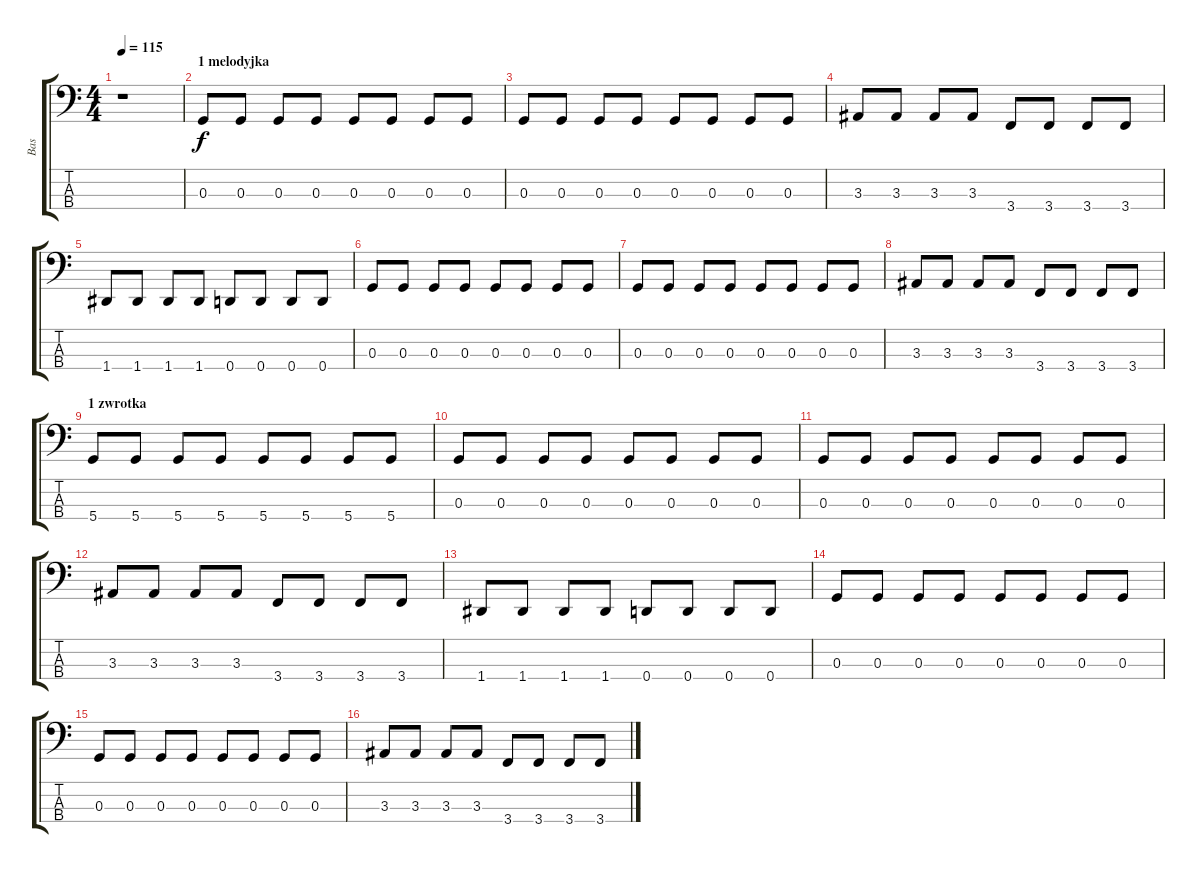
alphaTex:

\track ("Bas" "Bas") {instrument electricbassfinger}
\staff {score tabs}
\tuning (F2 C2 G1 D1) {hide}
\ts (4 4)
\tempo 115
\clef f4
\ks c
r.1{dy f} |
\section ("" "1 melodyjka")
0.3.8 0.3.8 0.3.8 0.3.8 0.3.8 0.3.8 0.3.8 0.3.8 |
0.3.8 0.3.8 0.3.8 0.3.8 0.3.8 0.3.8 0.3.8 0.3.8 |
3.3.8 3.3.8 3.3.8 3.3.8 3.4.8 3.4.8 3.4.8 3.4.8 |
1.4.8 1.4.8 1.4.8 1.4.8 0.4.8 0.4.8 0.4.8 0.4.8 |
0.3.8 0.3.8 0.3.8 0.3.8 0.3.8 0.3.8 0.3.8 0.3.8 |
0.3.8 0.3.8 0.3.8 0.3.8 0.3.8 0.3.8 0.3.8 0.3.8 |
3.3.8 3.3.8 3.3.8 3.3.8 3.4.8 3.4.8 3.4.8 3.4.8 |
\section ("" "1 zwrotka")
5.4.8 5.4.8 5.4.8 5.4.8 5.4.8 5.4.8 5.4.8 5.4.8 |
0.3.8 0.3.8 0.3.8 0.3.8 0.3.8 0.3.8 0.3.8 0.3.8 |
0.3.8 0.3.8 0.3.8 0.3.8 0.3.8 0.3.8 0.3.8 0.3.8 |
3.3.8 3.3.8 3.3.8 3.3.8 3.4.8 3.4.8 3.4.8 3.4.8 |
1.4.8 1.4.8 1.4.8 1.4.8 0.4.8 0.4.8 0.4.8 0.4.8 |
0.3.8 0.3.8 0.3.8 0.3.8 0.3.8 0.3.8 0.3.8 0.3.8 |
0.3.8 0.3.8 0.3.8 0.3.8 0.3.8 0.3.8 0.3.8 0.3.8 |
3.3.8 3.3.8 3.3.8 3.3.8 3.4.8 3.4.8 3.4.8 3.4.8
